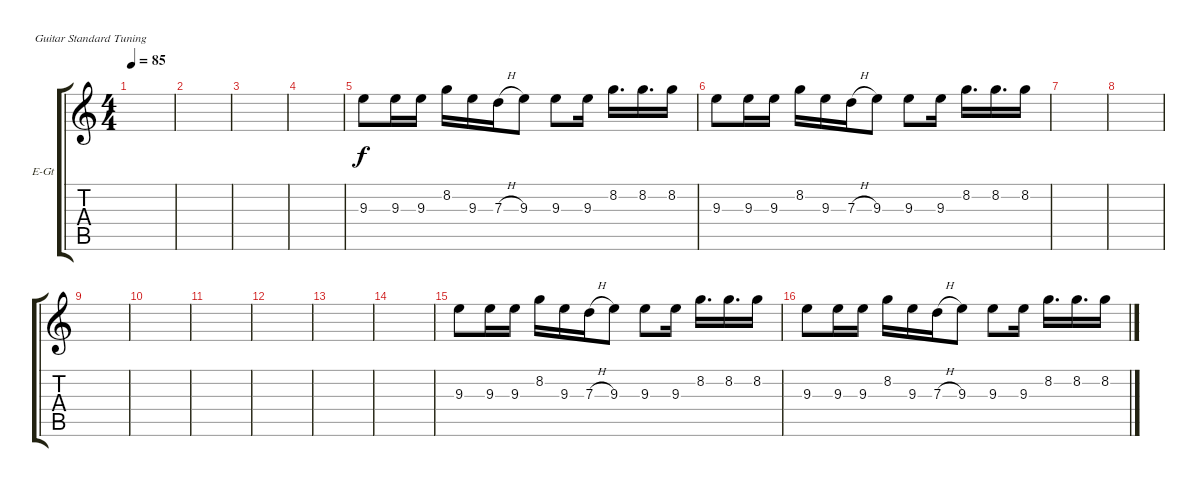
\defaultSystemsLayout 4
\bracketExtendMode groupsimilarinstruments
\firstSystemTrackNameOrientation horizontal
\otherSystemsTrackNameOrientation horizontal
\track ("Electric Guitar" "E-Gt") {instrument distortionguitar}
\staff {score tabs}
\tuning (E4 B3 G3 D3 A2 E2)
\ts (4 4)
\tempo 85
\clef g2
\ks c
|
|
|
|
9.3.8 9.3.16 9.3.16 8.2.16 9.3.16 7.3{h}.16 9.3.8 9.3.8 9.3.16 8.2.16{d} 8.2.16{d} 8.2.16 |
9.3.8 9.3.16 9.3.16 8.2.16 9.3.16 7.3{h}.16 9.3.8 9.3.8 9.3.16 8.2.16{d} 8.2.16{d} 8.2.16 |
|
|
|
|
|
|
|
|
9.3.8 9.3.16 9.3.16 8.2.16 9.3.16 7.3{h}.16 9.3.8 9.3.8 9.3.16 8.2.16{d} 8.2.16{d} 8.2.16 |
9.3.8 9.3.16 9.3.16 8.2.16 9.3.16 7.3{h}.16 9.3.8 9.3.8 9.3.16 8.2.16{d} 8.2.16{d} 8.2.16
